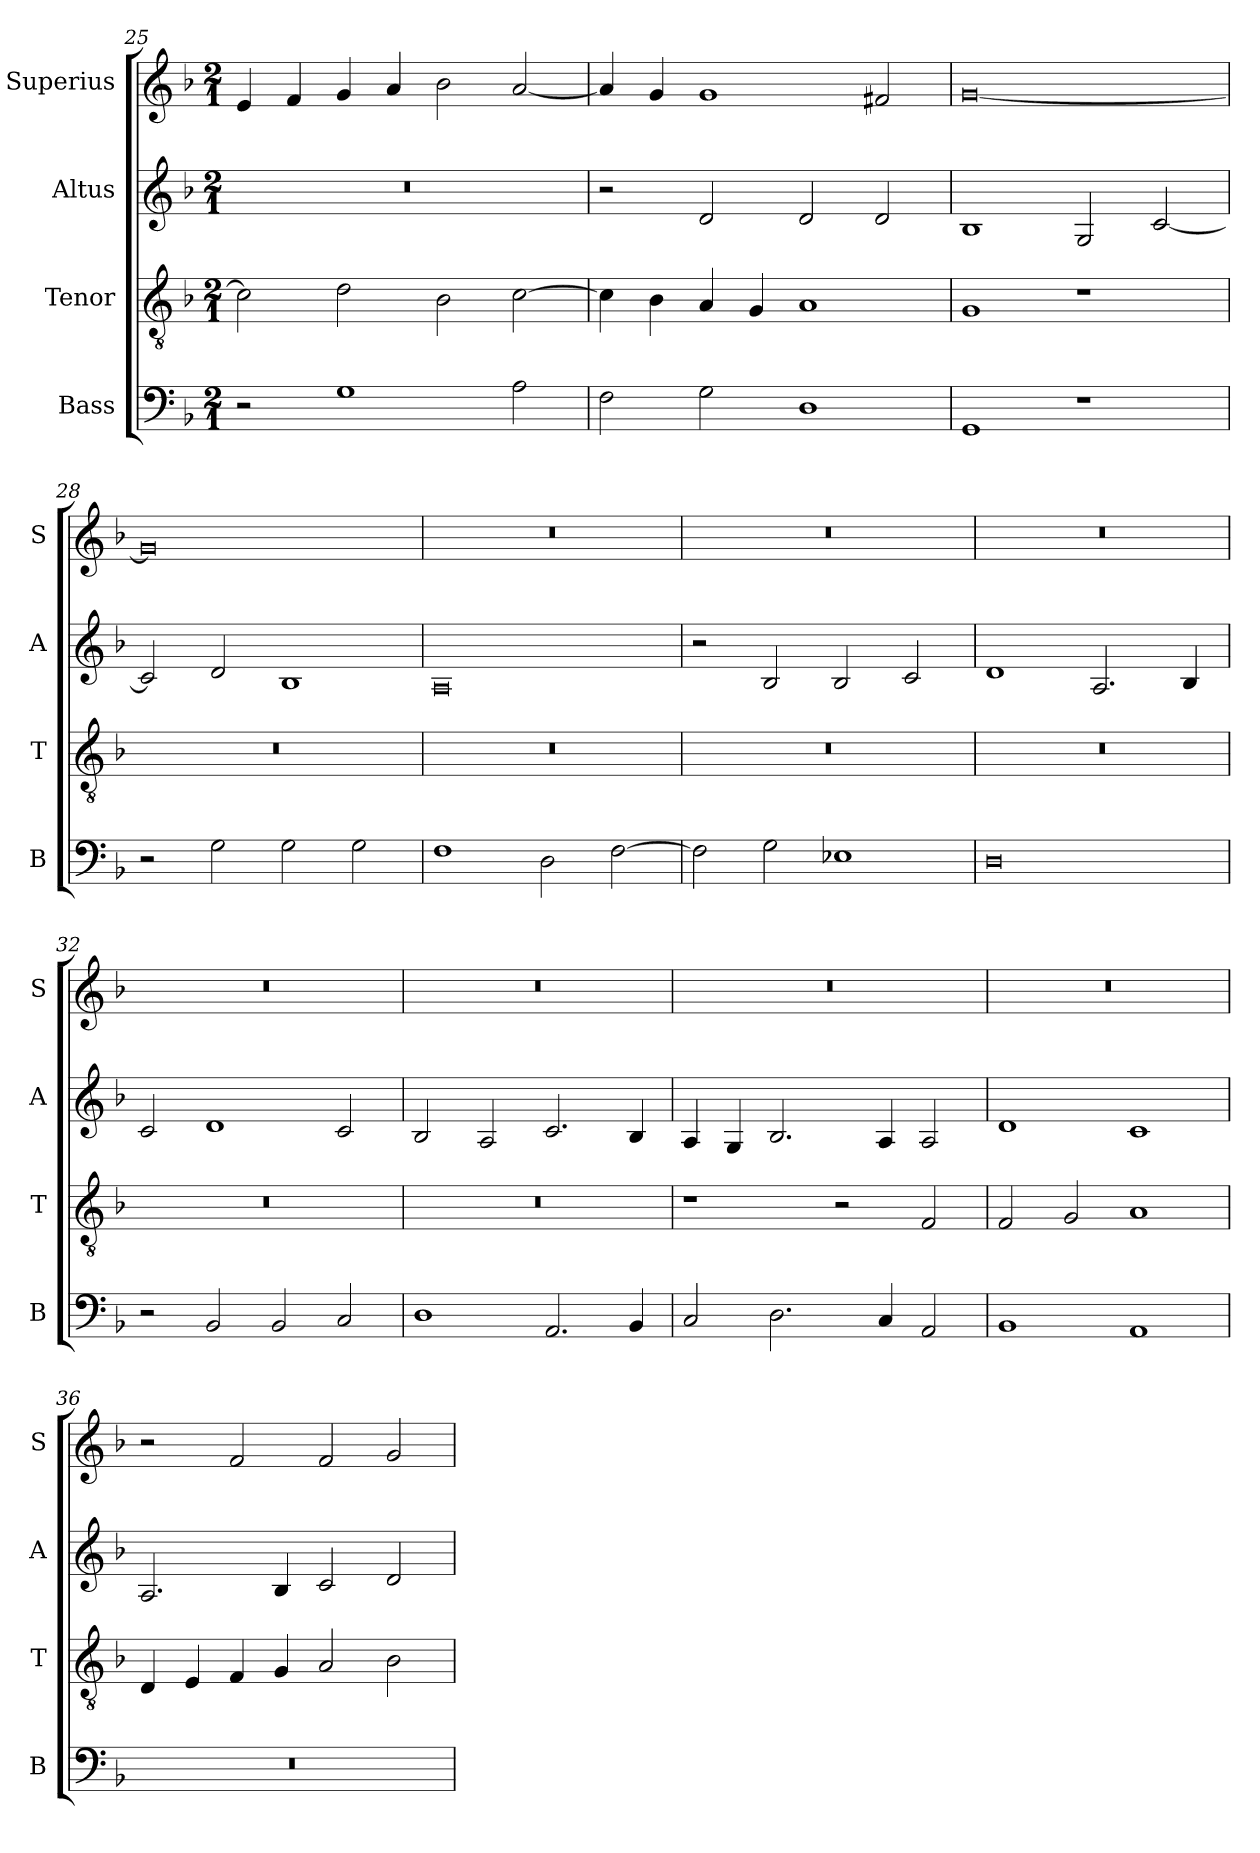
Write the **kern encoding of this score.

**kern	**kern	**kern	**kern
*part4	*part3	*part2	*part1
*staff4	*staff3	*staff2	*staff1
*I"Bass	*I"Tenor	*I"Altus	*I"Superius
*I'B	*I'T	*I'A	*I'S
*clefF4	*clefGv2	*clefG2	*clefG2
*k[b-]	*k[b-]	*k[b-]	*k[b-]
*F:	*F:	*F:	*F:
*M2/1	*M2/1	*M2/1	*M2/1
=25	=25	=25	=25
2r	2c]	0r	4e
.	.	.	4f
1G	2d	.	4g
.	.	.	4a
.	2B-	.	2b-
2A	[2c	.	[2a
=26	=26	=26	=26
2F	4c]	2r	4a]
.	4B-	.	4g
2G	4A	2d	1g
.	4G	.	.
1D	1A	2d	.
.	.	2d	2f#X
=27	=27	=27	=27
1GG	1G	1B-	[0g
1r	1r	2G	.
.	.	[2c	.
=28	=28	=28	=28
2r	0r	2c]	0g]
2G	.	2d	.
2G	.	1B-	.
2G	.	.	.
=29	=29	=29	=29
1F	0r	0A	0r
2D	.	.	.
[2F	.	.	.
=30	=30	=30	=30
2F]	0r	2r	0r
2G	.	2B-	.
1E-X	.	2B-	.
.	.	2c	.
=31	=31	=31	=31
0D	0r	1d	0r
.	.	2.A	.
.	.	4B-	.
=32	=32	=32	=32
2r	0r	2c	0r
2BB-	.	1d	.
2BB-	.	.	.
2C	.	2c	.
=33	=33	=33	=33
1D	0r	2B-	0r
.	.	2A	.
2.AA	.	2.c	.
4BB-	.	4B-	.
=34	=34	=34	=34
2C	1r	4A	0r
.	.	4G	.
2.D	.	2.B-	.
.	2r	.	.
4C	.	4A	.
2AA	2F	2A	.
=35	=35	=35	=35
1BB-	2F	1d	0r
.	2G	.	.
1AA	1A	1c	.
=36	=36	=36	=36
0r	4D	2.A	2r
.	4E	.	.
.	4F	.	2f
.	4G	4B-	.
.	2A	2c	2f
.	2B-	2d	2g
=	=	=	=
*-	*-	*-	*-
